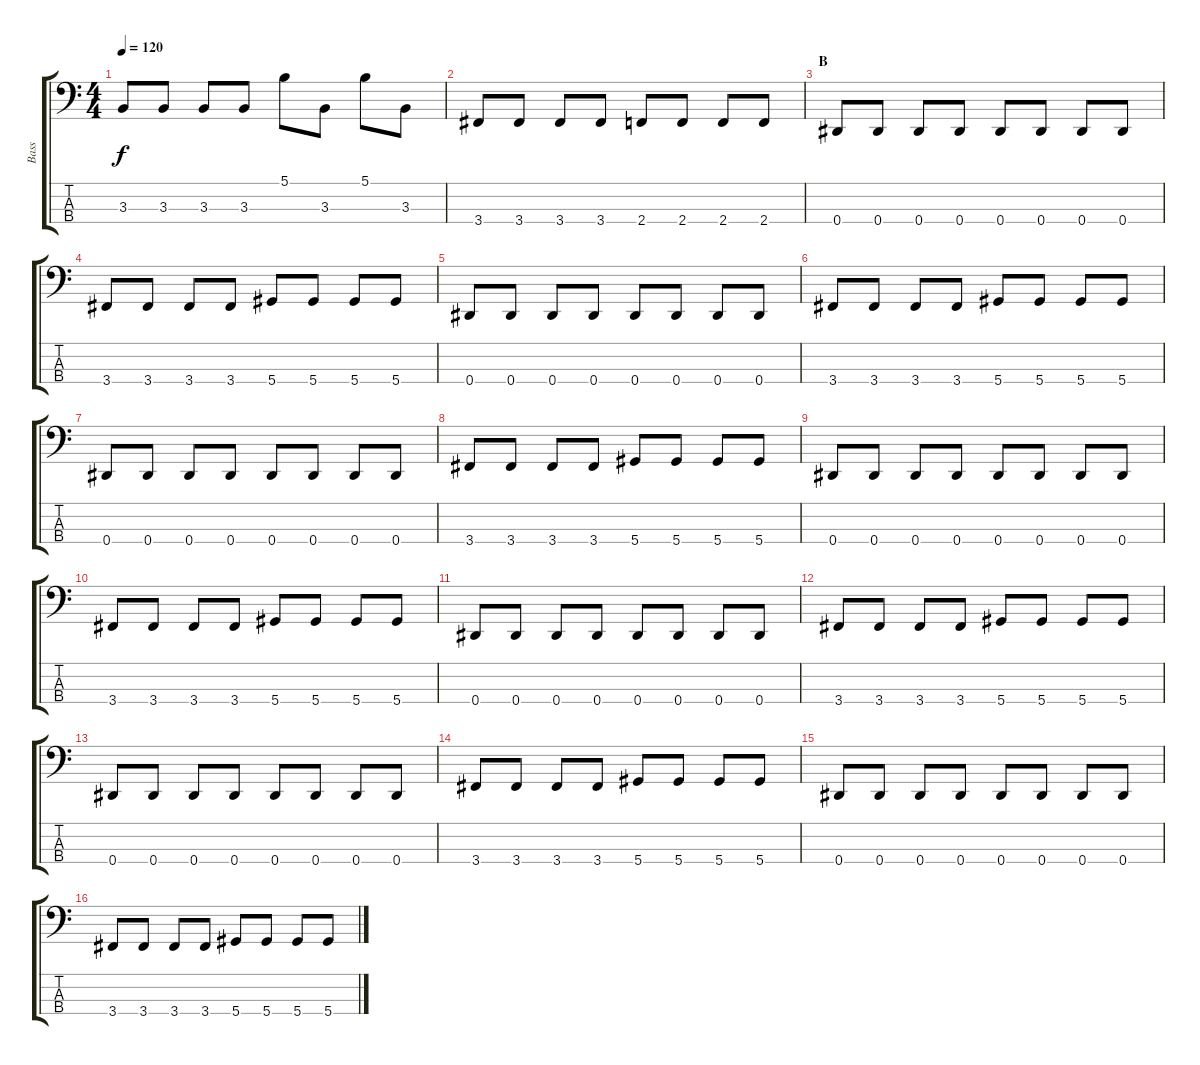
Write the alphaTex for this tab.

\track ("Bass" "Bass") {instrument electricbassfinger}
\staff {score tabs}
\tuning (Gb2 Db2 Ab1 Eb1) {hide}
\ts (4 4)
\tempo 120
\clef f4
\ks c
3.3.8{dy f} 3.3.8 3.3.8 3.3.8 5.1.8 3.3.8 5.1.8 3.3.8 |
3.4.8 3.4.8 3.4.8 3.4.8 2.4.8 2.4.8 2.4.8 2.4.8 |
\section ("" "B")
0.4.8 0.4.8 0.4.8 0.4.8 0.4.8 0.4.8 0.4.8 0.4.8 |
3.4.8 3.4.8 3.4.8 3.4.8 5.4.8 5.4.8 5.4.8 5.4.8 |
0.4.8 0.4.8 0.4.8 0.4.8 0.4.8 0.4.8 0.4.8 0.4.8 |
3.4.8 3.4.8 3.4.8 3.4.8 5.4.8 5.4.8 5.4.8 5.4.8 |
0.4.8 0.4.8 0.4.8 0.4.8 0.4.8 0.4.8 0.4.8 0.4.8 |
3.4.8 3.4.8 3.4.8 3.4.8 5.4.8 5.4.8 5.4.8 5.4.8 |
0.4.8 0.4.8 0.4.8 0.4.8 0.4.8 0.4.8 0.4.8 0.4.8 |
3.4.8 3.4.8 3.4.8 3.4.8 5.4.8 5.4.8 5.4.8 5.4.8 |
0.4.8 0.4.8 0.4.8 0.4.8 0.4.8 0.4.8 0.4.8 0.4.8 |
3.4.8 3.4.8 3.4.8 3.4.8 5.4.8 5.4.8 5.4.8 5.4.8 |
0.4.8 0.4.8 0.4.8 0.4.8 0.4.8 0.4.8 0.4.8 0.4.8 |
3.4.8 3.4.8 3.4.8 3.4.8 5.4.8 5.4.8 5.4.8 5.4.8 |
0.4.8 0.4.8 0.4.8 0.4.8 0.4.8 0.4.8 0.4.8 0.4.8 |
3.4.8 3.4.8 3.4.8 3.4.8 5.4.8 5.4.8 5.4.8 5.4.8
